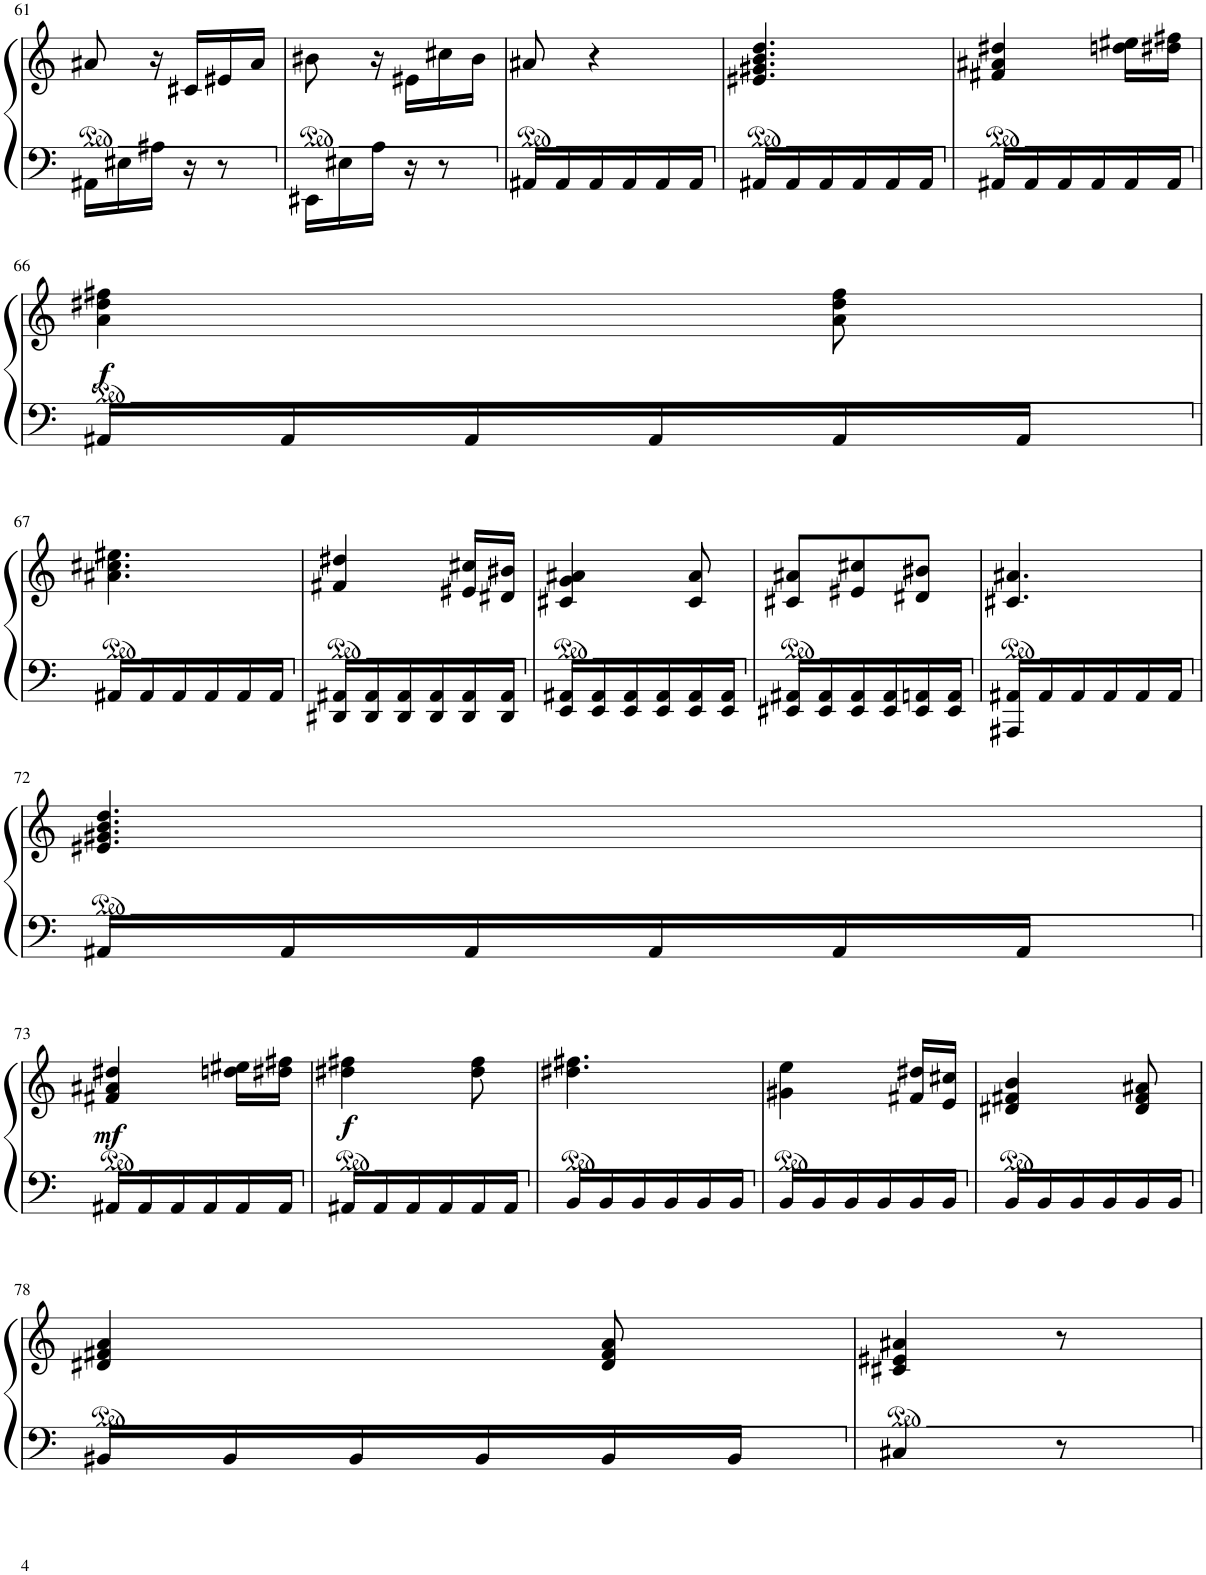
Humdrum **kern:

**kern	**kern	**dynam
*part1	*part1	*part1
*staff2	*staff1	*staff1/2
*I"Piano	*	*
*I'Pno	*	*
!!LO:PB:g=z
*clefF4	*clefG2	*
*k[]	*k[]	*
*M3/8	*M3/8	*
=61	=61	=61
16AA#X\LL	8a#X/	.
16E#X\	.	.
16A#X\JJ	16r	.
16r	16c#X/LL	.
8r	16e#X/	.
.	16a#/JJ	.
=62	=62	=62
16EE#X\LL	8b#X\	.
16E#X\	.	.
16A\JJ	16r	.
16r	16e#X\LL	.
8r	16cc#X\	.
.	16b#\JJ	.
=63	=63	=63
16AA#X/LL	8a#X/	.
16AA#/	.	.
16AA#/	4r	.
16AA#/	.	.
16AA#/	.	.
16AA#/JJ	.	.
=64	=64	=64
16AA#X/LL	4.e#X/ 4.g#X/ 4.b/ 4.dd/	.
16AA#/	.	.
16AA#/	.	.
16AA#/	.	.
16AA#/	.	.
16AA#/JJ	.	.
=65	=65	=65
16AA#X/LL	4f#X/ 4a#X/ 4dd#X/	.
16AA#/	.	.
16AA#/	.	.
16AA#/	.	.
16AA#/	16ddn\ 16ee#X\LL	.
16AA#/JJ	16dd#X\ 16ff#X\JJ	.
!!LO:LB:g=z
=66	=66	=66
!	!	!LO:DY:b
16AA#X/LL	4a\ 4dd#X\ 4ff#X\	f
16AA#/	.	.
16AA#/	.	.
16AA#/	.	.
16AA#/	8a\ 8dd#\ 8ff#\	.
16AA#/JJ	.	.
!!LO:LB:g=z
=67	=67	=67
16AA#X/LL	4.a#X\ 4.cc#X\ 4.ee#X\	.
16AA#/	.	.
16AA#/	.	.
16AA#/	.	.
16AA#/	.	.
16AA#/JJ	.	.
=68	=68	=68
16DD#X/ 16AA#X/LL	4f#X/ 4dd#X/	.
16DD#/ 16AA#/	.	.
16DD#/ 16AA#/	.	.
16DD#/ 16AA#/	.	.
16DD#/ 16AA#/	16e#X/ 16cc#X/LL	.
16DD#/ 16AA#/JJ	16d#X/ 16b#X/JJ	.
=69	=69	=69
16EE/ 16AA#X/LL	4c#X/ 4g/ 4a#X/	.
16EE/ 16AA#/	.	.
16EE/ 16AA#/	.	.
16EE/ 16AA#/	.	.
16EE/ 16AA#/	8c#/ 8a#/	.
16EE/ 16AA#/JJ	.	.
=70	=70	=70
16EE#X/ 16AA#X/LL	8c#X/ 8a#X/L	.
16EE#/ 16AA#/	.	.
16EE#/ 16AA#/	8e#X/ 8cc#X/	.
16EE#/ 16AA#/	.	.
16EE#/ 16AAn/	8d#X/ 8b#X/J	.
16EE#/ 16AA/JJ	.	.
=71	=71	=71
16AAA#X/ 16AA#X/LL	4.c#X/ 4.a#X/	.
16AA#/	.	.
16AA#/	.	.
16AA#/	.	.
16AA#/	.	.
16AA#/JJ	.	.
!!LO:LB:g=z
=72	=72	=72
16AA#X/LL	4.e#X/ 4.g#X/ 4.b/ 4.dd/	.
16AA#/	.	.
16AA#/	.	.
16AA#/	.	.
16AA#/	.	.
16AA#/JJ	.	.
!!LO:LB:g=z
=73	=73	=73
!	!	!LO:DY:b
16AA#X/LL	4f#X/ 4a#X/ 4dd#X/	mf
16AA#/	.	.
16AA#/	.	.
16AA#/	.	.
16AA#/	16ddn\ 16ee#X\LL	.
16AA#/JJ	16dd#X\ 16ff#X\JJ	.
=74	=74	=74
!	!	!LO:DY:b
16AA#X/LL	4dd#X\ 4ff#X\	f
16AA#/	.	.
16AA#/	.	.
16AA#/	.	.
16AA#/	8dd#\ 8ff#\	.
16AA#/JJ	.	.
=75	=75	=75
16BB/LL	4.dd#X\ 4.ff#X\	.
16BB/	.	.
16BB/	.	.
16BB/	.	.
16BB/	.	.
16BB/JJ	.	.
=76	=76	=76
16BB/LL	4g#X\ 4ee\	.
16BB/	.	.
16BB/	.	.
16BB/	.	.
16BB/	16f#X/ 16dd#X/LL	.
16BB/JJ	16e/ 16cc#X/JJ	.
=77	=77	=77
16BB/LL	4d#X/ 4f#X/ 4b/	.
16BB/	.	.
16BB/	.	.
16BB/	.	.
16BB/	8d#/ 8f#/ 8a#X/	.
16BB/JJ	.	.
!!LO:LB:g=z
=78	=78	=78
16BB#X/LL	4d#X/ 4f#X/ 4a/	.
16BB#/	.	.
16BB#/	.	.
16BB#/	.	.
16BB#/	8d#/ 8f#/ 8a/	.
16BB#/JJ	.	.
=79	=79	=79
4C#X/	4c#X/ 4e#X/ 4a#X/	.
8r	8r	.
=	=	=
*-	*-	*-
